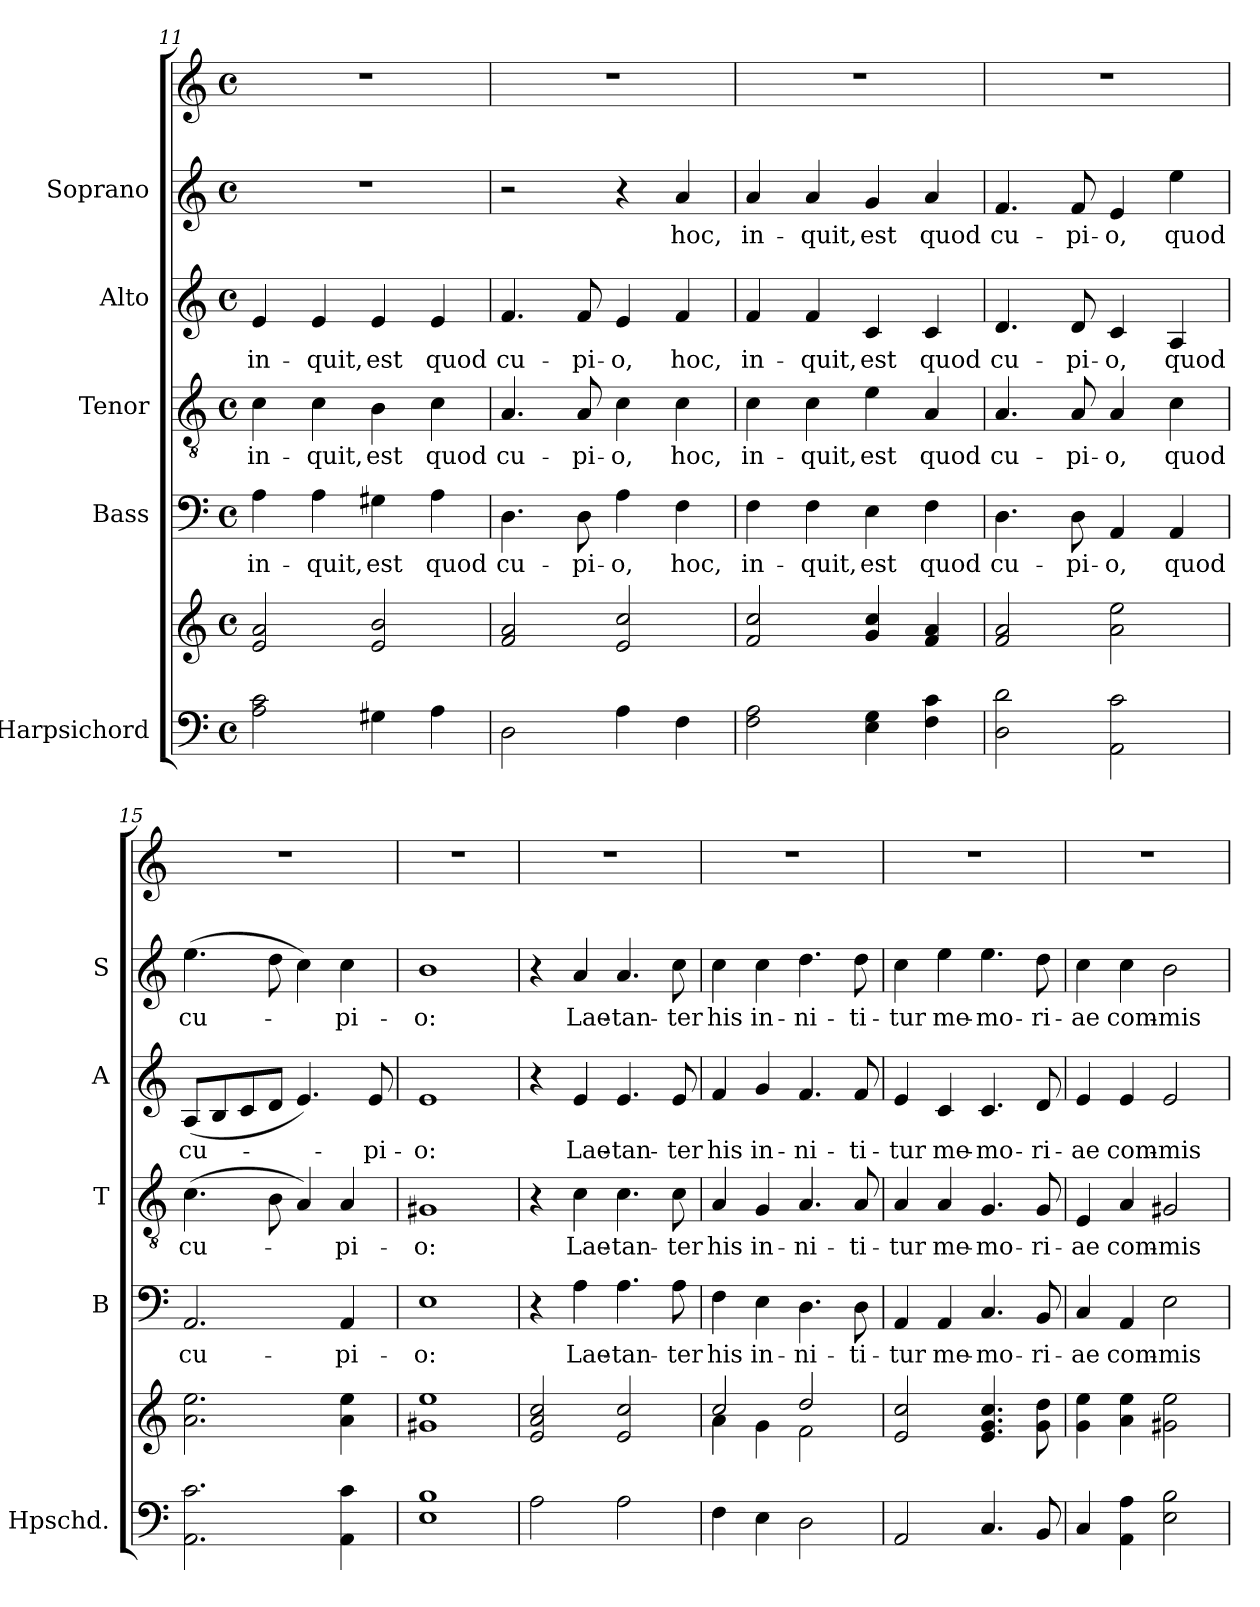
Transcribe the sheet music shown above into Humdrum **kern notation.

**kern	**kern	**kern	**text	**kern	**text	**kern	**text	**kern	**text	**kern
*part6	*part6	*part5	*part5	*part4	*part4	*part3	*part3	*part2	*part2	*part1
*staff7	*staff6	*staff5	*staff5	*staff4	*staff4	*staff3	*staff3	*staff2	*staff2	*staff1
*I"Harpsichord	*	*I"Bass	*	*I"Tenor	*	*I"Alto	*	*I"Soprano	*	*
*I'Hpschd.	*	*I'B	*	*I'T	*	*I'A	*	*I'S	*	*
*clefF4	*clefG2	*clefF4	*	*clefGv2	*	*clefG2	*	*clefG2	*	*clefG2
*k[]	*k[]	*k[]	*	*k[]	*	*k[]	*	*k[]	*	*k[]
*a:	*a:	*a:	*	*a:	*	*a:	*	*a:	*	*a:
*M4/4	*M4/4	*M4/4	*	*M4/4	*	*M4/4	*	*M4/4	*	*M4/4
*met(c)	*met(c)	*met(c)	*	*met(c)	*	*met(c)	*	*met(c)	*	*met(c)
=11	=11	=11	=11	=11	=11	=11	=11	=11	=11	=11
2A\ 2c\	2e/ 2a/	4A\	in-	4c\	in-	4e/	in-	1r	.	1r
.	.	4A\	-quit,	4c\	-quit,	4e/	-quit,	.	.	.
4G#X\	2e/ 2b/	4G#X\	est	4B\	est	4e/	est	.	.	.
4A\	.	4A\	quod	4c\	quod	4e/	quod	.	.	.
=12	=12	=12	=12	=12	=12	=12	=12	=12	=12	=12
2D\	2f/ 2a/	4.D\	cu-	4.A/	cu-	4.f/	cu-	2r	.	1r
.	.	8D\	-pi-	8A/	-pi-	8f/	-pi-	.	.	.
4A\	2e/ 2cc/	4A\	-o,	4c\	-o,	4e/	-o,	4r	.	.
4F\	.	4F\	hoc,	4c\	hoc,	4f/	hoc,	4a/	hoc,	.
!!LO:PB:g=z
=13	=13	=13	=13	=13	=13	=13	=13	=13	=13	=13
2F\ 2A\	2f/ 2cc/	4F\	in-	4c\	in-	4f/	in-	4a/	in-	1r
.	.	4F\	-quit,	4c\	-quit,	4f/	-quit,	4a/	-quit,	.
4E\ 4G\	4g/ 4cc/	4E\	est	4e\	est	4c/	est	4g/	est	.
4F\ 4c\	4f/ 4a/	4F\	quod	4A/	quod	4c/	quod	4a/	quod	.
=14	=14	=14	=14	=14	=14	=14	=14	=14	=14	=14
2D\ 2d\	2f/ 2a/	4.D\	cu-	4.A/	cu-	4.d/	cu-	4.f/	cu-	1r
.	.	8D\	-pi-	8A/	-pi-	8d/	-pi-	8f/	-pi-	.
2AA\ 2c\	2a\ 2ee\	4AA/	-o,	4A/	-o,	4c/	-o,	4e/	-o,	.
.	.	4AA/	quod	4c\	quod	4A/	quod	4ee\	quod	.
=15	=15	=15	=15	=15	=15	=15	=15	=15	=15	=15
2.AA\ 2.c\	2.a\ 2.ee\	2.AA/	cu-	(4.c\	cu-	(8A/L	cu-	(4.ee\	cu-	1r
.	.	.	.	.	.	8B/	.	.	.	.
.	.	.	.	.	.	8c/	.	.	.	.
.	.	.	.	8B\	.	8d/J	.	8dd\	.	.
.	.	.	.	4A/)	.	4.e/)	.	4cc\)	.	.
4AA\ 4c\	4a\ 4ee\	4AA/	-pi-	4A/	-pi-	.	.	4cc\	-pi-	.
.	.	.	.	.	.	8e/	-pi-	.	.	.
=16	=16	=16	=16	=16	=16	=16	=16	=16	=16	=16
1E 1B	1g#X 1ee	1E	-o:	1G#X	-o:	1e	-o:	1b	-o:	1r
!!LO:LB:g=z
=17	=17	=17	=17	=17	=17	=17	=17	=17	=17	=17
2A\	2e/ 2a/ 2cc/	4r	.	4r	.	4r	.	4r	.	1r
.	.	4A\	Lae-	4c\	Lae-	4e/	Lae-	4a/	Lae-	.
2A\	2e/ 2cc/	4.A\	-tan-	4.c\	-tan-	4.e/	-tan-	4.a/	-tan-	.
.	.	8A\	-ter	8c\	-ter	8e/	-ter	8cc\	-ter	.
=18	=18	=18	=18	=18	=18	=18	=18	=18	=18	=18
*	*^	*	*	*	*	*	*	*	*	*
4F\	2cc/	4a\	4F\	his	4A/	his	4f/	his	4cc\	his	1r
4E\	.	4g\	4E\	in-	4G/	in-	4g/	in-	4cc\	in-	.
2D\	2dd/	2f\	4.D\	-ni-	4.A/	-ni-	4.f/	-ni-	4.dd\	-ni-	.
.	.	.	8D\	-ti-	8A/	-ti-	8f/	-ti-	8dd\	-ti-	.
*	*v	*v	*	*	*	*	*	*	*	*	*
=19	=19	=19	=19	=19	=19	=19	=19	=19	=19	=19
2AA/	2e/ 2cc/	4AA/	-tur	4A/	-tur	4e/	-tur	4cc\	-tur	1r
.	.	4AA/	me-	4A/	me-	4c/	me-	4ee\	me-	.
4.C/	4.e/ 4.g/ 4.cc/	4.C/	-mo-	4.G/	-mo-	4.c/	-mo-	4.ee\	-mo-	.
8BB/	8g\ 8dd\	8BB/	-ri-	8G/	-ri-	8d/	-ri-	8dd\	-ri-	.
=20	=20	=20	=20	=20	=20	=20	=20	=20	=20	=20
4C/	4g\ 4ee\	4C/	-ae	4E/	-ae	4e/	-ae	4cc\	-ae	1r
4AA\ 4A\	4a\ 4ee\	4AA/	com-	4A/	com-	4e/	com-	4cc\	com-	.
2E\ 2B\	2g#X\ 2ee\	2E\	-mis-	2G#X/	-mis-	2e/	-mis-	2b\	-mis-	.
=	=	=	=	=	=	=	=	=	=	=
*-	*-	*-	*-	*-	*-	*-	*-	*-	*-	*-
